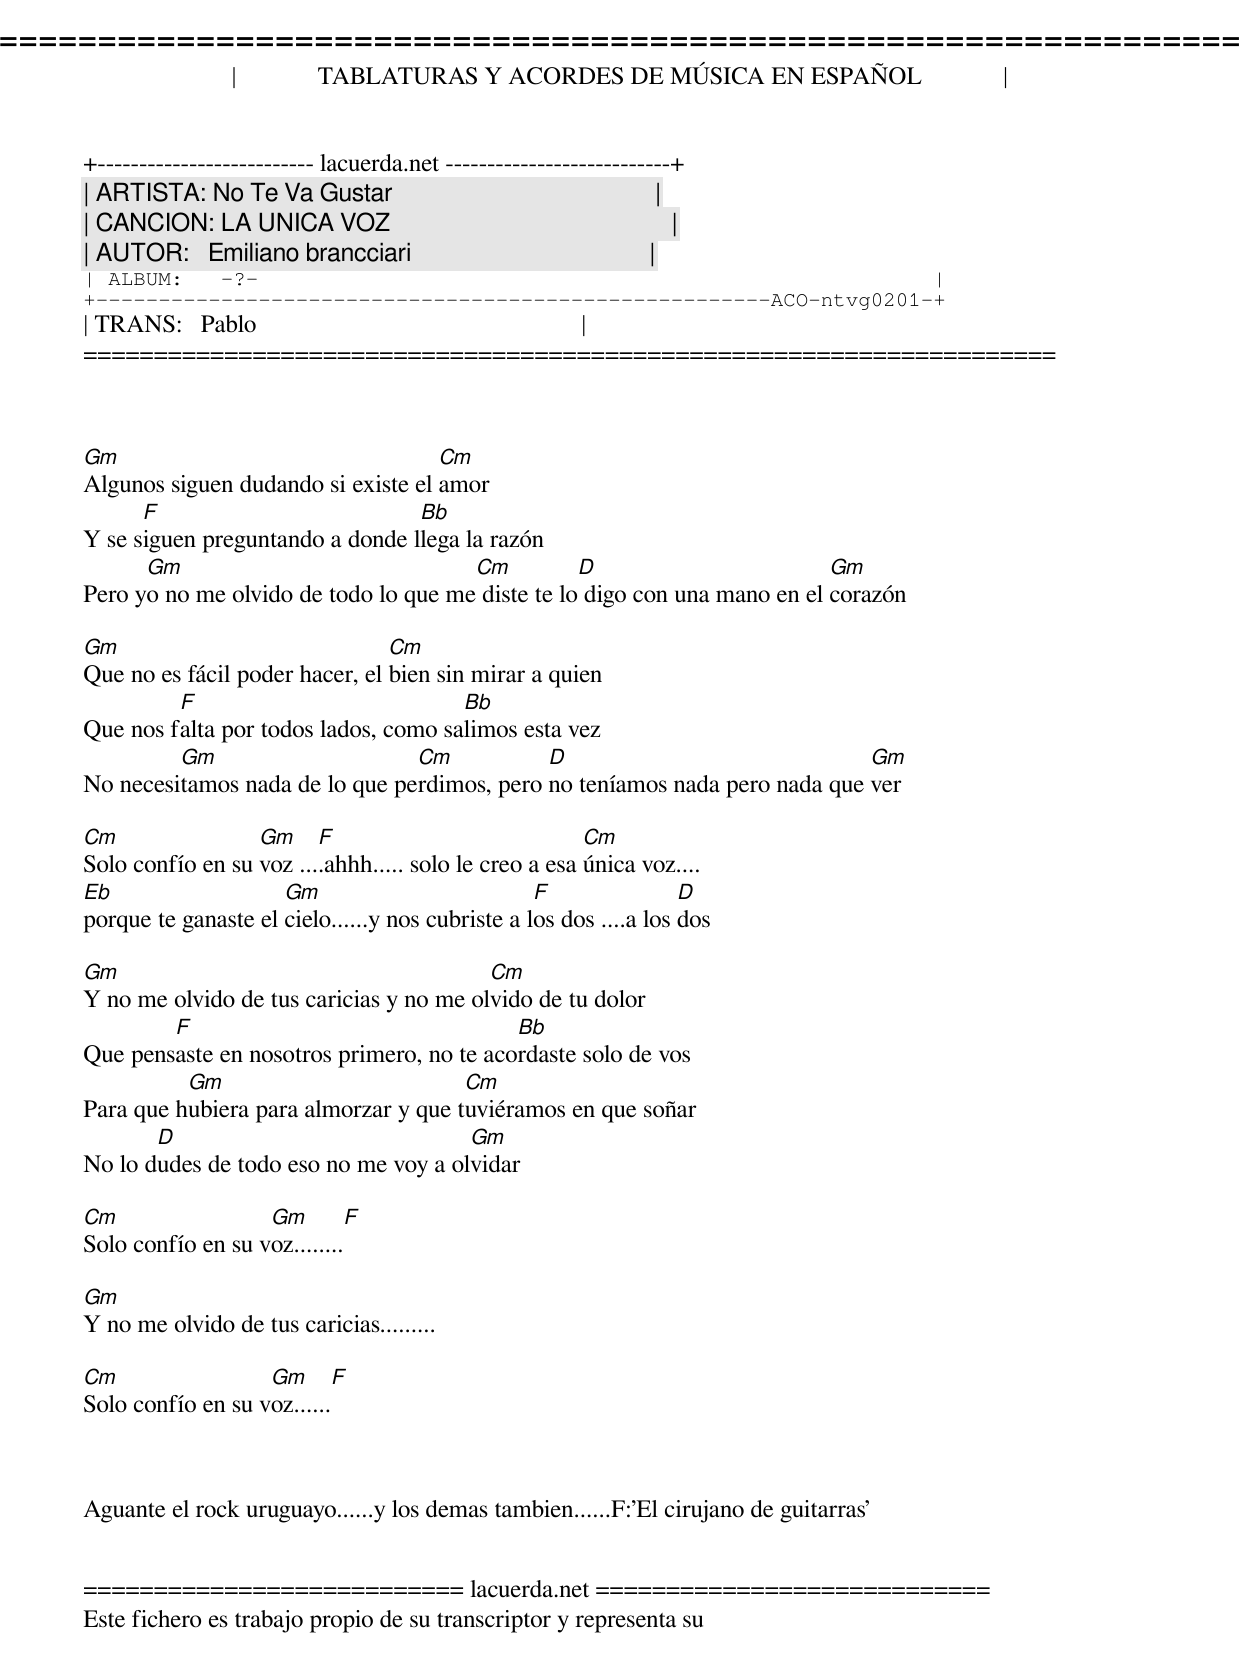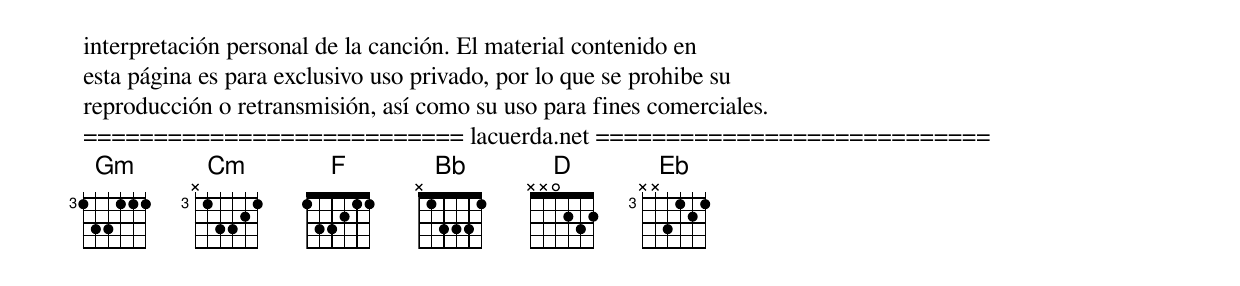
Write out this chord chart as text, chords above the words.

=====================================================================
|             TABLATURAS Y ACORDES DE MÚSICA EN ESPAÑOL             |
+-------------------------- lacuerda.net ---------------------------+
| ARTISTA: No Te Va Gustar                                          |
| CANCION: LA UNICA VOZ                                             |
| AUTOR:   Emiliano brancciari                                      |
| ALBUM:   -?-                                                      |
+------------------------------------------------------ACO-ntvg0201-+
| TRANS:   Pablo                                                    |
=====================================================================



Gm                                  Cm
Algunos siguen dudando si existe el amor
      F                          Bb
Y se siguen preguntando a donde llega la razón
      Gm                              Cm          D                        Gm
Pero yo no me olvido de todo lo que me diste te lo digo con una mano en el corazón

Gm                              Cm
Que no es fácil poder hacer, el bien sin mirar a quien
         F                            Bb
Que nos falta por todos lados, como salimos esta vez
         Gm                     Cm           D                              Gm
No necesitamos nada de lo que perdimos, pero no teníamos nada pero nada que ver

Cm                Gm     F                             Cm
Solo confío en su voz ....ahhh..... solo le creo a esa única voz....
Eb                   Gm                           F                D
porque te ganaste el cielo......y nos cubriste a los dos ....a los dos

Gm                                       Cm
Y no me olvido de tus caricias y no me olvido de tu dolor
        F                                  Bb
Que pensaste en nosotros primero, no te acordaste solo de vos
          Gm                          Cm
Para que hubiera para almorzar y que tuviéramos en que soñar
       D                              Gm
No lo dudes de todo eso no me voy a olvidar

Cm                 Gm        F
Solo confío en su voz........

Gm
Y no me olvido de tus caricias.........

Cm                 Gm      F
Solo confío en su voz......



Aguante el rock uruguayo......y los demas tambien......F:'El cirujano de guitarras'


=========================== lacuerda.net ============================
Este fichero es trabajo propio de su transcriptor y representa su
interpretación personal de la canción. El material contenido en
esta página es para exclusivo uso privado, por lo que se prohibe su
reproducción o retransmisión, así como su uso para fines comerciales.
=========================== lacuerda.net ============================
